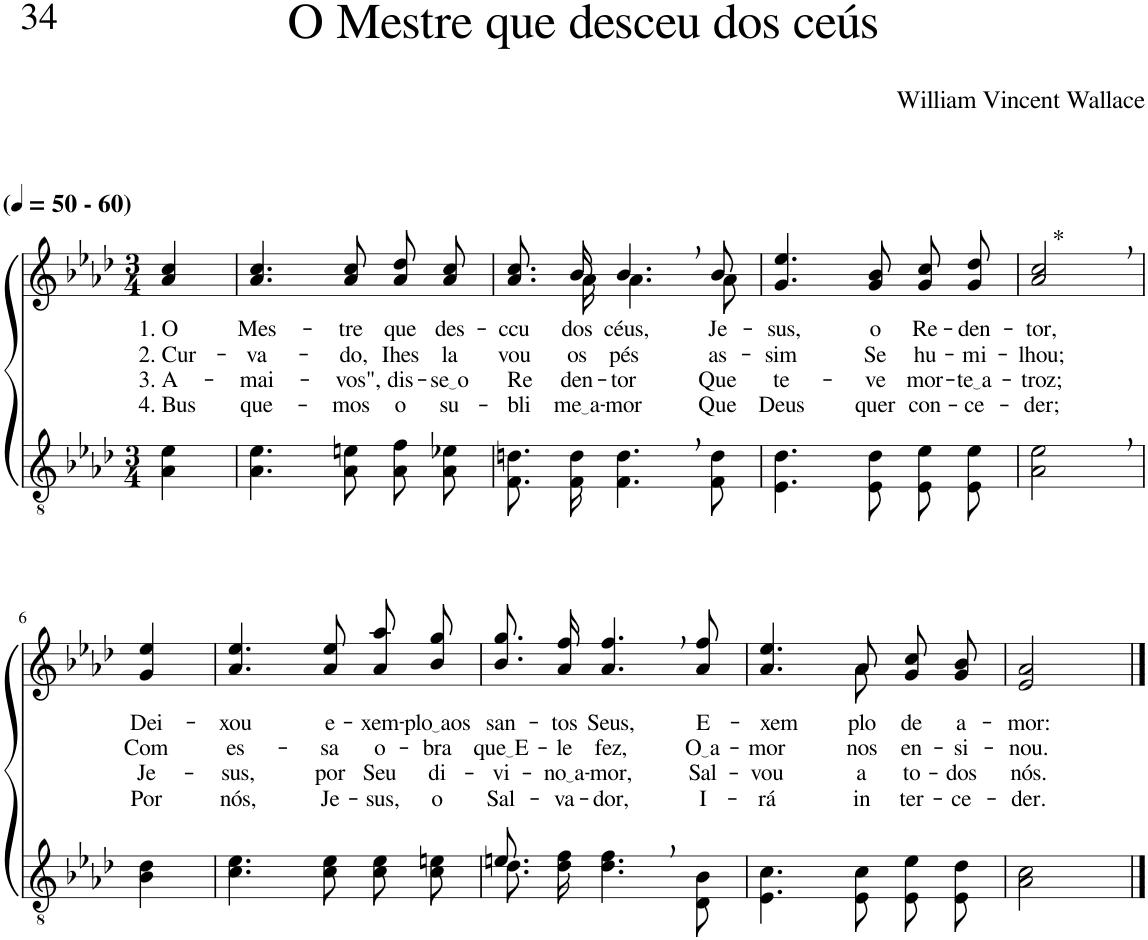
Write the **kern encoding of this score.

**kern	**kern	**text	**text	**text	**text	**harte
*part2	*part1	*part1	*part1	*part1	*part1	*part1
*staff2	*staff1	*staff1	*staff1	*staff1	*staff1	*
*I"Parte III e IV	*I"Parte I e II	*	*	*	*	*
*clefGv2	*clefG2	*	*	*	*	*
*Trd3c5	*Trd3c5	*	*	*	*	*
*k[b-e-a-d-]	*k[b-e-a-d-]	*	*	*	*	*
*M3/4	*M3/4	*	*	*	*	*
*MM50	*MM50	*	*	*	*	*
=1	=1	=1	=1	=1	=1	=1
!	!LO:TX:a:B:t=(	!	!	!	!	!
!	!LO:TX:a:B:t=- 60)	!	!	!	!	!
!	!	!LO:LY:b	!LO:LY:b	!LO:LY:b	!LO:LY:b	!
4A-\ 4e-\	4a-/ 4cc/	1. O	2. Cur-	3. A-	4. Bus	.
=2	=2	=2	=2	=2	=2	=2
!	!	!LO:LY:b	!LO:LY:b	!LO:LY:b	!LO:LY:b	!
4.A-\ 4.e-\	4.a-/ 4.cc/	Mes-	-va-	-mai-	que-	.
!	!	!LO:LY:b	!LO:LY:b	!LO:LY:b	!LO:LY:b	!
8A-\ 8en\	8a-/ 8cc/	-tre	-do,	-vos",	-mos	.
!	!	!LO:LY:b	!LO:LY:b	!LO:LY:b	!LO:LY:b	!
8A-\ 8f\L	8a-\ 8dd-\L	que	Ihes	dis-	o	.
!	!	!LO:LY:b	!LO:LY:b	!LO:LY:b	!LO:LY:b	!
8A-\ 8e-X\J	8a-\ 8cc\J	des-	la	se o	su-	.
=3	=3	=3	=3	=3	=3	=3
!	!	!LO:LY:b	!LO:LY:b	!LO:LY:b	!LO:LY:b	!
*	*^	*	*	*	*	*
8.F/ 8.dn/L	8.a-/ 8.cc/L	8.ryy	-ccu	vou	Re-	-bli-	.
!	!	!	!LO:LY:b	!LO:LY:b	!LO:LY:b	!LO:LY:b	!
16F/ 16d/Jk	16b-/Jk	16a-\	dos	os	-den-	me a	.
!	!	!	!LO:LY:b	!LO:LY:b	!LO:LY:b	!LO:LY:b	!
4.F\, 4.d\,	4.b-,/	4.a-\	céus,	pés	-tor	-mor	.
!	!	!	!LO:LY:b	!LO:LY:b	!LO:LY:b	!LO:LY:b	!
8F\ 8d\	8b-/	8a-\	Je-	as-	Que	Que	.
=4	=4	=4	=4	=4	=4	=4	=4
!	!	!	!LO:LY:b	!LO:LY:b	!LO:LY:b	!LO:LY:b	!
*	*v	*v	*	*	*	*	*
4.E-\ 4.d-\	4.g/ 4.ee-/	-sus,	-sim	te-	Deus	.
!	!	!LO:LY:b	!LO:LY:b	!LO:LY:b	!LO:LY:b	!
8E-\ 8d-\	8g/ 8b-/	o	Se	-ve	quer	.
!	!	!LO:LY:b	!LO:LY:b	!LO:LY:b	!LO:LY:b	!
8E-/ 8e-/L	8g\ 8cc\L	Re-	hu-	mor-	con-	.
!	!	!LO:LY:b	!LO:LY:b	!LO:LY:b	!LO:LY:b	!
8E-/ 8e-/J	8g\ 8dd-\J	-den-	-mi-	te a	-ce-	.
=5	=5	=5	=5	=5	=5	=5
!	!	!LO:LY:b	!LO:LY:b	!LO:LY:b	!LO:LY:b	!LO:H:kt=*
2A-\, 2e-\,	2a-/, 2cc/,	-tor,	-lhou;	-troz;	-der;	N
!!LO:LB:g=z
=6	=6	=6	=6	=6	=6	=6
!	!	!LO:LY:b	!LO:LY:b	!LO:LY:b	!LO:LY:b	!
4B-\ 4d-\	4g/ 4ee-/	Dei-	Com	Je-	Por	.
=7	=7	=7	=7	=7	=7	=7
!	!	!LO:LY:b	!LO:LY:b	!LO:LY:b	!LO:LY:b	!
4.c\ 4.e-\	4.a-/ 4.ee-/	-xou	es-	-sus,	nós,	.
!	!	!LO:LY:b	!LO:LY:b	!LO:LY:b	!LO:LY:b	!
8c\ 8e-\	8a-/ 8ee-/	e-	-sa	por	Je-	.
!	!	!LO:LY:b	!LO:LY:b	!LO:LY:b	!LO:LY:b	!
8c\ 8e-\L	8a-\ 8aa-\L	-xem-	o-	Seu	-sus,	.
!	!	!LO:LY:b	!LO:LY:b	!LO:LY:b	!LO:LY:b	!
8c\ 8en\J	8b-\ 8gg\J	plo aos	-bra	di-	o	.
=8	=8	=8	=8	=8	=8	=8
*^	*	*	*	*	*	*
!	!	!	!LO:LY:b	!LO:LY:b	!LO:LY:b	!LO:LY:b	!
8.en/	8.d-\L	8.b-\ 8.gg\L	san-	que E	-vi-	Sal-	.
!	!	!	!LO:LY:b	!LO:LY:b	!LO:LY:b	!LO:LY:b	!
2ryy	16d-\ 16f\Jk	16a-\ 16ff\Jk	-tos	-le	no a	-va-	.
!	!	!	!LO:LY:b	!LO:LY:b	!LO:LY:b	!LO:LY:b	!
.	4.d-\ 4.f\	4.a-/, 4.ff/,	Seus,	fez,	-mor,	-dor,	.
!	!	!	!LO:LY:b	!LO:LY:b	!LO:LY:b	!LO:LY:b	!
.	8D-\ 8B-\	8a-/ 8ff/	E-	O a	Sal-	I-	.
16ryy	.	.	.	.	.	.	.
*v	*v	*	*	*	*	*	*
=9	=9	=9	=9	=9	=9	=9
!	!	!LO:LY:b	!LO:LY:b	!LO:LY:b	!LO:LY:b	!
*	*^	*	*	*	*	*
4.E-\ 4.c\	4.a-/ 4.ee-/	4.ryy	-xem-	-mor	-vou	-rá	.
!	!	!	!LO:LY:b	!LO:LY:b	!LO:LY:b	!LO:LY:b	!
8E-\ 8c\	8a-/	8a-\	-plo	nos	a	in-	.
!	!	!	!LO:LY:b	!LO:LY:b	!LO:LY:b	!LO:LY:b	!
8E-/ 8e-/L	8g/ 8cc/L	4ryy	de	en-	to-	-ter-	.
!	!	!	!LO:LY:b	!LO:LY:b	!LO:LY:b	!LO:LY:b	!
8E-/ 8d-/J	8g/ 8b-/J	.	a-	-si-	-dos	-ce-	.
*	*v	*v	*	*	*	*	*
=10	=10	=10	=10	=10	=10	=10
!	!	!LO:LY:b	!LO:LY:b	!LO:LY:b	!LO:LY:b	!
2A-\ 2c\	2e-/ 2a-/	-mor:	-nou.	nós.	-der.	.
==	==	==	==	==	==	==
*-	*-	*-	*-	*-	*-	*-
